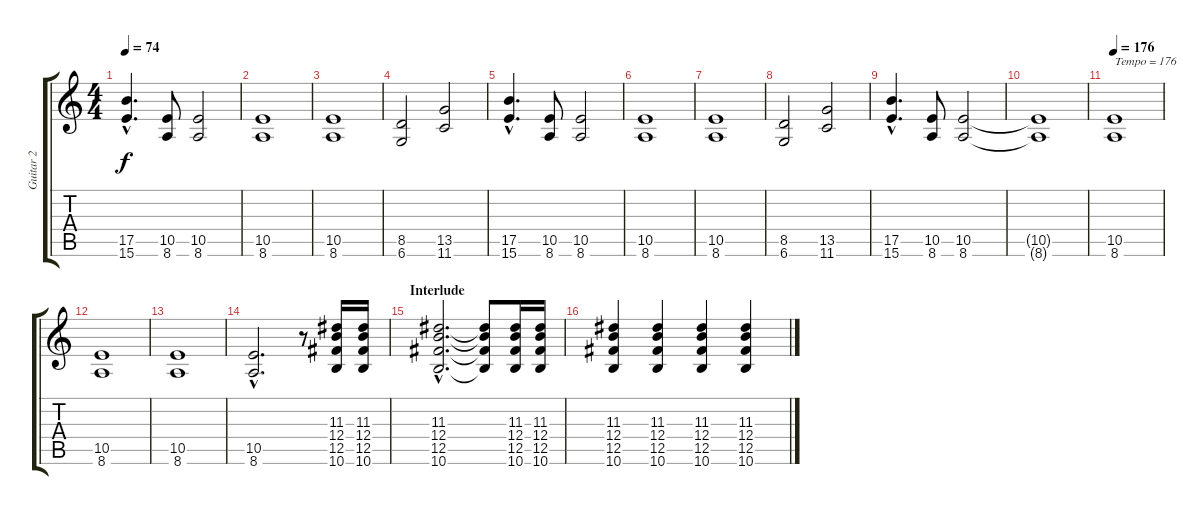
\track ("Guitar 2" "Guitar 2") {instrument distortionguitar}
\staff {score tabs}
\tuning (Db4 Ab3 E3 B2 Gb2 Db2) {hide}
\ts (4 4)
\tempo 74
\clef g2
\ks c
(17.5{hac} 15.6{hac}).4{d dy f} (10.5 8.6).8 (10.5 8.6).2 |
(10.5 8.6).1 |
(10.5 8.6).1 |
(8.5 6.6).2 (13.5 11.6).2 |
(17.5{hac} 15.6{hac}).4{d} (10.5 8.6).8 (10.5 8.6).2 |
(10.5 8.6).1 |
(10.5 8.6).1 |
(8.5 6.6).2 (13.5 11.6).2 |
(17.5{hac} 15.6{hac}).4{d} (10.5 8.6).8 (10.5 8.6).2 |
(10.5{t} 8.6{t}).1 |
\tempo 176
(10.5 8.6).1{txt "Tempo = 176"} |
(10.5 8.6).1 |
(10.5 8.6).1 |
(10.5{hac} 8.6{hac}).2{d} r.8 (11.3 12.4 12.5 10.6).16 (11.3 12.4 12.5 10.6).16 |
\section ("" "Interlude")
(11.3{hac} 12.4{hac} 12.5{hac} 10.6{hac}).2{d} (11.3{t} 12.4{t} 12.5{t} 10.6{t}).8 (11.3 12.4 12.5 10.6).16 (11.3 12.4 12.5 10.6).16 |
(11.3 12.4 12.5 10.6).4 (11.3 12.4 12.5 10.6).4 (11.3 12.4 12.5 10.6).4 (11.3 12.4 12.5 10.6).4
